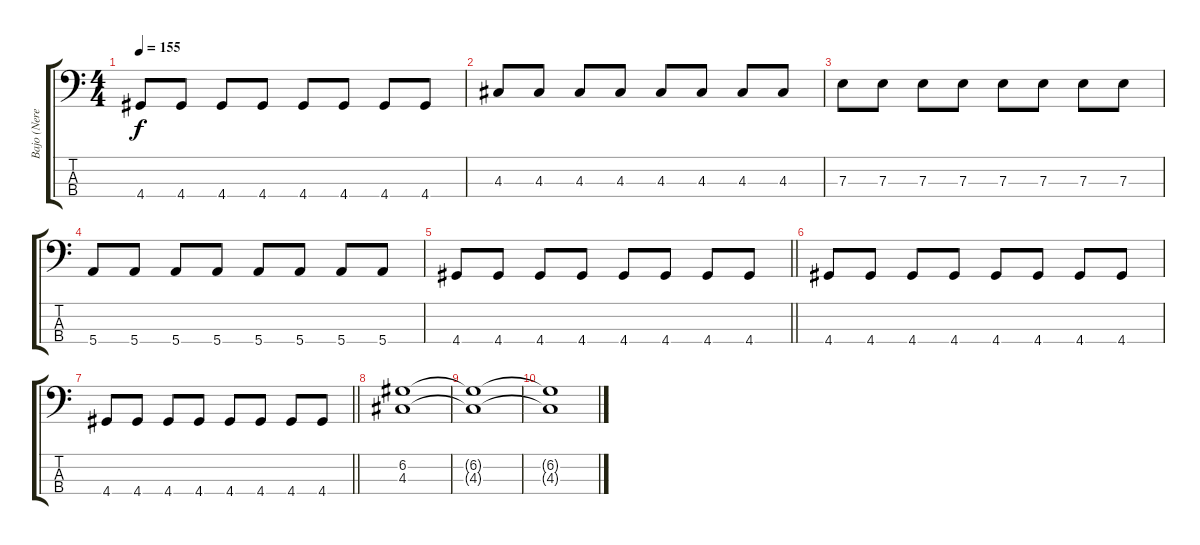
\track ("Bajo (Nerea)" "Bajo (Nere") {instrument electricbassfinger}
\staff {score tabs}
\tuning (G2 D2 A1 E1) {hide}
\ts (4 4)
\tempo 155
\clef f4
\ks c
4.4.8{dy f} 4.4.8 4.4.8 4.4.8 4.4.8 4.4.8 4.4.8 4.4.8 |
4.3.8 4.3.8 4.3.8 4.3.8 4.3.8 4.3.8 4.3.8 4.3.8 |
7.3.8 7.3.8 7.3.8 7.3.8 7.3.8 7.3.8 7.3.8 7.3.8 |
5.4.8 5.4.8 5.4.8 5.4.8 5.4.8 5.4.8 5.4.8 5.4.8 |
\barLineRight lightlight
4.4.8 4.4.8 4.4.8 4.4.8 4.4.8 4.4.8 4.4.8 4.4.8 |
4.4.8 4.4.8 4.4.8 4.4.8 4.4.8 4.4.8 4.4.8 4.4.8 |
\barLineRight lightlight
4.4.8 4.4.8 4.4.8 4.4.8 4.4.8 4.4.8 4.4.8 4.4.8 |
(6.2 4.3).1 |
(6.2{t} 4.3{t}).1 |
(6.2{t} 4.3{t}).1
